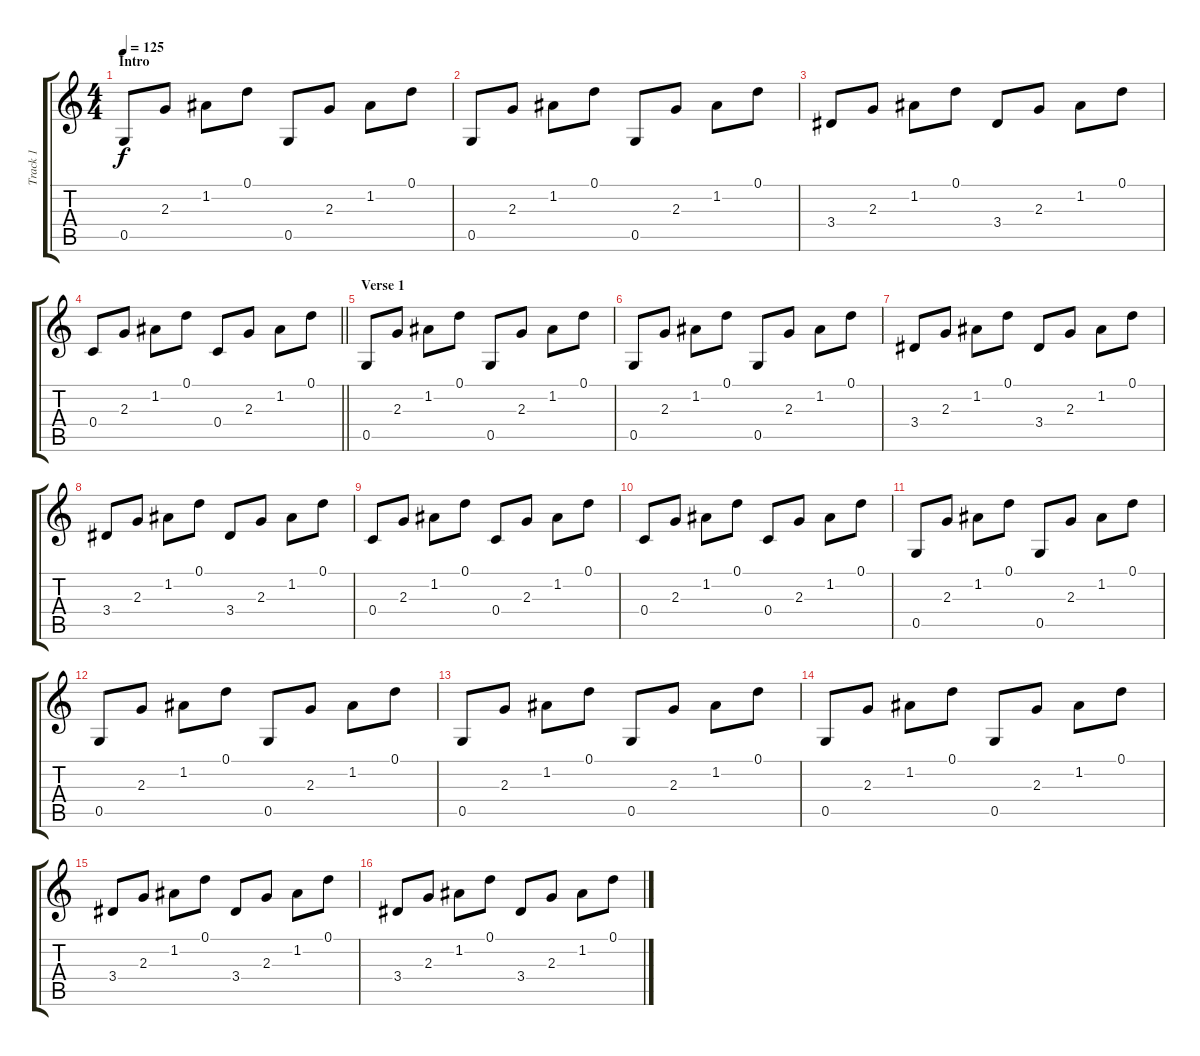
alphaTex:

\track ("Track 1" "Track 1") {instrument electricguitarjazz}
\staff {score tabs}
\tuning (D4 A3 F3 C3 G2 C2) {hide}
\ts (4 4)
\section ("" "Intro")
\tempo 125
\clef g2
\ks c
0.5.8{dy f instrument electricguitarjazz} 2.3.8 1.2.8 0.1.8 0.5.8 2.3.8 1.2.8 0.1.8 |
0.5.8 2.3.8 1.2.8 0.1.8 0.5.8 2.3.8 1.2.8 0.1.8 |
3.4.8 2.3.8 1.2.8 0.1.8 3.4.8 2.3.8 1.2.8 0.1.8 |
\barLineRight lightlight
0.4.8 2.3.8 1.2.8 0.1.8 0.4.8 2.3.8 1.2.8 0.1.8 |
\section ("" "Verse 1")
0.5.8 2.3.8 1.2.8 0.1.8 0.5.8 2.3.8 1.2.8 0.1.8 |
0.5.8 2.3.8 1.2.8 0.1.8 0.5.8 2.3.8 1.2.8 0.1.8 |
3.4.8 2.3.8 1.2.8 0.1.8 3.4.8 2.3.8 1.2.8 0.1.8 |
3.4.8 2.3.8 1.2.8 0.1.8 3.4.8 2.3.8 1.2.8 0.1.8 |
0.4.8 2.3.8 1.2.8 0.1.8 0.4.8 2.3.8 1.2.8 0.1.8 |
0.4.8 2.3.8 1.2.8 0.1.8 0.4.8 2.3.8 1.2.8 0.1.8 |
0.5.8 2.3.8 1.2.8 0.1.8 0.5.8 2.3.8 1.2.8 0.1.8 |
0.5.8 2.3.8 1.2.8 0.1.8 0.5.8 2.3.8 1.2.8 0.1.8 |
0.5.8 2.3.8 1.2.8 0.1.8 0.5.8 2.3.8 1.2.8 0.1.8 |
0.5.8 2.3.8 1.2.8 0.1.8 0.5.8 2.3.8 1.2.8 0.1.8 |
3.4.8 2.3.8 1.2.8 0.1.8 3.4.8 2.3.8 1.2.8 0.1.8 |
3.4.8 2.3.8 1.2.8 0.1.8 3.4.8 2.3.8 1.2.8 0.1.8
